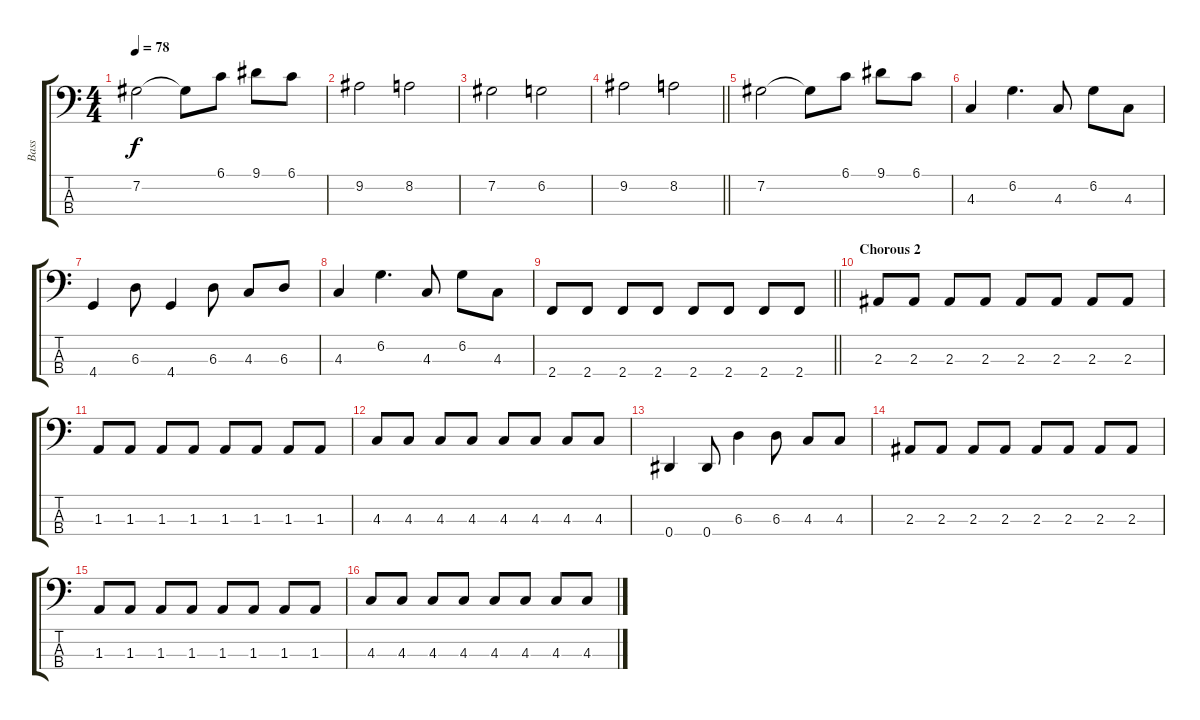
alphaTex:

\track ("Bass" "Bass") {instrument electricbassfinger}
\staff {score tabs}
\tuning (Gb2 Db2 Ab1 Eb1) {hide}
\ts (4 4)
\tempo 78
\clef f4
\ks c
7.2.2{dy f} 7.2{t}.8 6.1.8 9.1.8 6.1.8 |
9.2.2 8.2.2 |
7.2.2 6.2.2 |
\barLineRight lightlight
9.2.2 8.2.2 |
\section ("" "")
7.2.2 7.2{t}.8 6.1.8 9.1.8 6.1.8 |
4.3.4 6.2.4{d} 4.3.8 6.2.8 4.3.8 |
4.4.4 6.3.8 4.4.4 6.3.8 4.3.8 6.3.8 |
4.3.4 6.2.4{d} 4.3.8 6.2.8 4.3.8 |
\barLineRight lightlight
2.4.8 2.4.8 2.4.8 2.4.8 2.4.8 2.4.8 2.4.8 2.4.8 |
\section ("" "Chorous 2")
2.3.8 2.3.8 2.3.8 2.3.8 2.3.8 2.3.8 2.3.8 2.3.8 |
1.3.8 1.3.8 1.3.8 1.3.8 1.3.8 1.3.8 1.3.8 1.3.8 |
4.3.8 4.3.8 4.3.8 4.3.8 4.3.8 4.3.8 4.3.8 4.3.8 |
0.4.4 0.4.8 6.3.4 6.3.8 4.3.8 4.3.8 |
2.3.8 2.3.8 2.3.8 2.3.8 2.3.8 2.3.8 2.3.8 2.3.8 |
1.3.8 1.3.8 1.3.8 1.3.8 1.3.8 1.3.8 1.3.8 1.3.8 |
4.3.8 4.3.8 4.3.8 4.3.8 4.3.8 4.3.8 4.3.8 4.3.8
